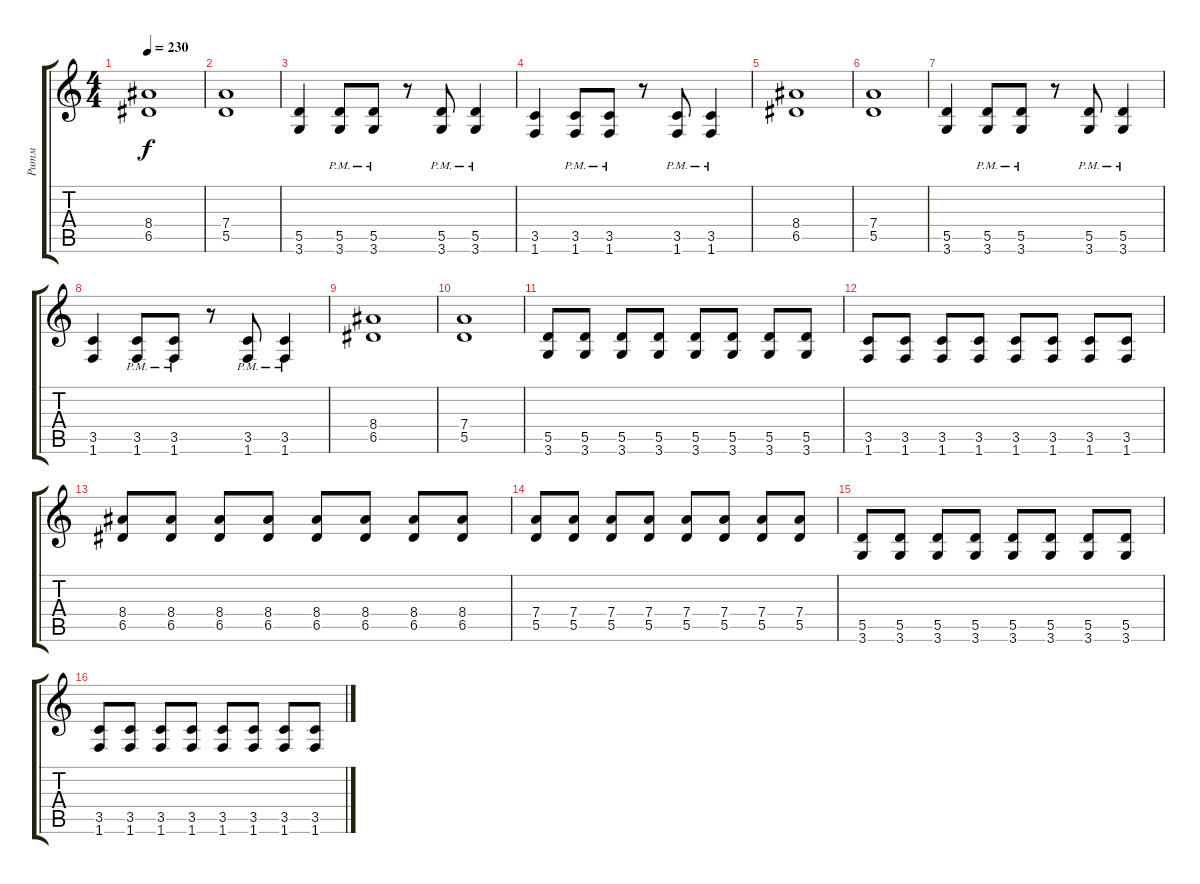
\track ("Ритм" "Ритм") {instrument distortionguitar}
\staff {score tabs}
\tuning (E4 B3 G3 D3 A2 E2) {hide}
\ts (4 4)
\tempo 230
\clef g2
\ks c
(8.4 6.5).1{dy f} |
(7.4 5.5).1 |
(5.5 3.6).4 (5.5{pm} 3.6{pm}).8 (5.5{pm} 3.6{pm}).8 r.8 (5.5{pm} 3.6{pm}).8 (5.5{pm} 3.6{pm}).4 |
(3.5 1.6).4 (3.5{pm} 1.6{pm}).8 (3.5{pm} 1.6{pm}).8 r.8 (3.5{pm} 1.6{pm}).8 (3.5{pm} 1.6{pm}).4 |
(8.4 6.5).1 |
(7.4 5.5).1 |
(5.5 3.6).4 (5.5{pm} 3.6{pm}).8 (5.5{pm} 3.6{pm}).8 r.8 (5.5{pm} 3.6{pm}).8 (5.5{pm} 3.6{pm}).4 |
(3.5 1.6).4 (3.5{pm} 1.6{pm}).8 (3.5{pm} 1.6{pm}).8 r.8 (3.5{pm} 1.6{pm}).8 (3.5{pm} 1.6{pm}).4 |
(8.4 6.5).1 |
(7.4 5.5).1 |
(5.5 3.6).8 (5.5 3.6).8 (5.5 3.6).8 (5.5 3.6).8 (5.5 3.6).8 (5.5 3.6).8 (5.5 3.6).8 (5.5 3.6).8 |
(3.5 1.6).8 (3.5 1.6).8 (3.5 1.6).8 (3.5 1.6).8 (3.5 1.6).8 (3.5 1.6).8 (3.5 1.6).8 (3.5 1.6).8 |
(8.4 6.5).8 (8.4 6.5).8 (8.4 6.5).8 (8.4 6.5).8 (8.4 6.5).8 (8.4 6.5).8 (8.4 6.5).8 (8.4 6.5).8 |
(7.4 5.5).8 (7.4 5.5).8 (7.4 5.5).8 (7.4 5.5).8 (7.4 5.5).8 (7.4 5.5).8 (7.4 5.5).8 (7.4 5.5).8 |
(5.5 3.6).8 (5.5 3.6).8 (5.5 3.6).8 (5.5 3.6).8 (5.5 3.6).8 (5.5 3.6).8 (5.5 3.6).8 (5.5 3.6).8 |
(3.5 1.6).8 (3.5 1.6).8 (3.5 1.6).8 (3.5 1.6).8 (3.5 1.6).8 (3.5 1.6).8 (3.5 1.6).8 (3.5 1.6).8
